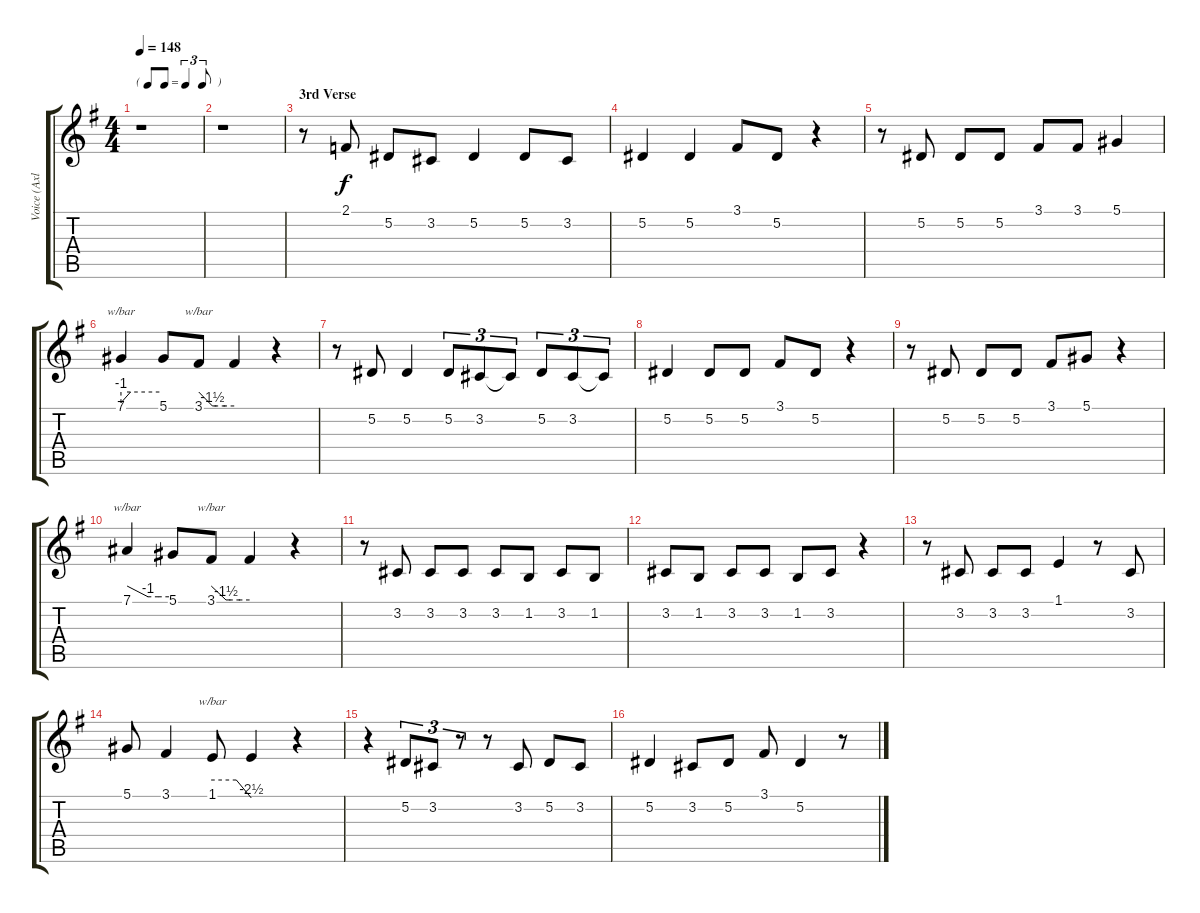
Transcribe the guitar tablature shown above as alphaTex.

\track ("Voice (Axl)" "Voice (Axl") {instrument lead2sawtooth}
\staff {score tabs}
\tuning (Eb4 Bb3 Gb3 Db3 Ab2 Eb2) {hide}
\ts (4 4)
\tf triplet8th
\tempo 148
\clef g2
\ks g
r.1{dy f} |
r.1 |
\section ("" "3rd Verse")
r.8 2.1.8 5.2.8 3.2.8 5.2.4 5.2.8 3.2.8 |
5.2.4 5.2.4 3.1.8 5.2.8 r.4 |
r.8 5.2.8 5.2.8 5.2.8 3.1.8 3.1.8 5.1.4 |
7.1.4{tbe (custom default 0 -4 15 0 60 0)} 5.1.8 3.1.8{tbe (custom default 0 0 23 -6 30 -6 45 -6 60 -6)} 3.1{t}.4 r.4 |
r.8 5.2.8 5.2.4 5.2.8{tu (3 2)} 3.2.8{tu (3 2)} 3.2{t}.8{tu (3 2)} 5.2.8{tu (3 2)} 3.2.8{tu (3 2)} 3.2{t}.8{tu (3 2)} |
5.2.4 5.2.8 5.2.8 3.1.8 5.2.8 r.4 |
r.8 5.2.8 5.2.8 5.2.8 3.1.8 5.1.8 r.4 |
7.1.4{tbe (custom default 0 0 30 -4 45 -4 60 -4)} 5.1.8 3.1.8{tbe (custom default 0 0 23 -6 30 -6 45 -6 60 -6)} 3.1{t}.4 r.4 |
r.8 3.2.8 3.2.8 3.2.8 3.2.8 1.2.8 3.2.8 1.2.8 |
3.2.8 1.2.8 3.2.8 3.2.8 1.2.8 3.2.8 r.4 |
r.8 3.2.8 3.2.8 3.2.8 1.1.4 r.8 3.2.8 |
5.1.8 3.1.4 1.1.8{tbe (custom default 0 0 37 0 60 -10)} 1.1{t}.4 r.4 |
r.4 5.2.8{tu (3 2)} 3.2.8{tu (3 2)} r.8{tu (3 2)} r.8 3.2.8 5.2.8 3.2.8 |
5.2.4 3.2.8 5.2.8 3.1.8 5.2.4 r.8
